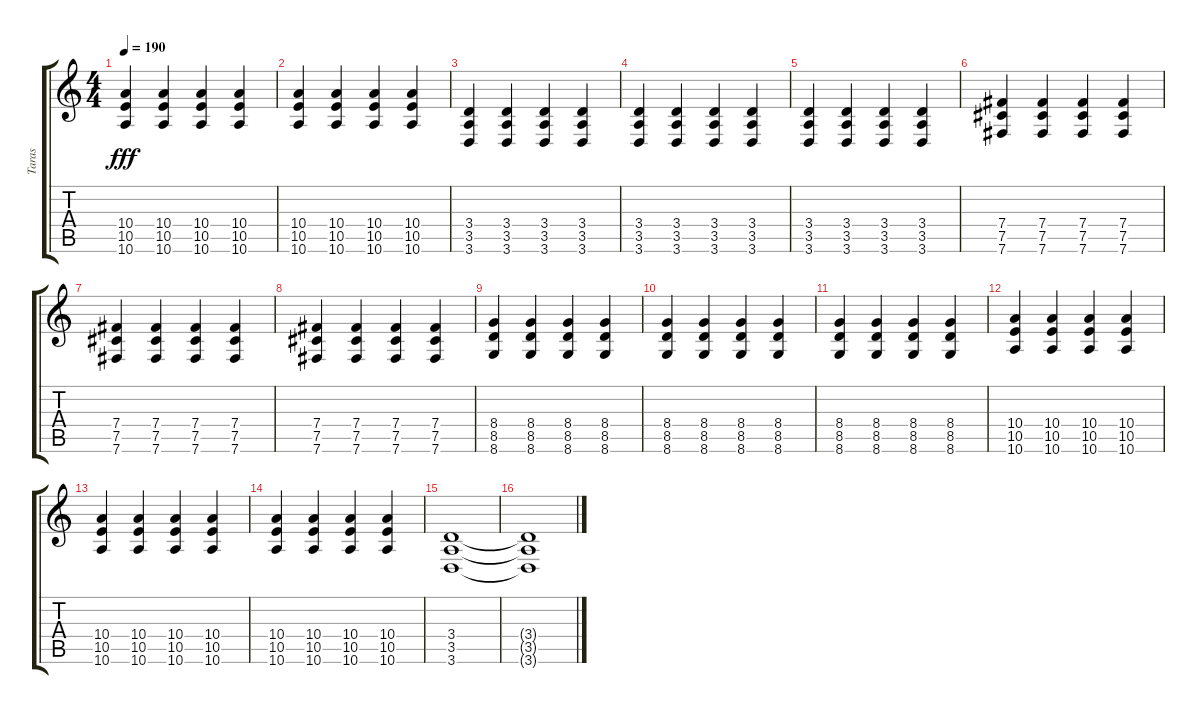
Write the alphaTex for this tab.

\track ("Taras" "Taras") {instrument distortionguitar}
\staff {score tabs}
\tuning (Db4 Ab3 E3 B2 Gb2 B1) {hide}
\ts (4 4)
\tempo 190
\clef g2
\ks c
(10.4 10.5 10.6).4{dy fff} (10.4 10.5 10.6).4 (10.4 10.5 10.6).4 (10.4 10.5 10.6).4 |
(10.4 10.5 10.6).4 (10.4 10.5 10.6).4 (10.4 10.5 10.6).4 (10.4 10.5 10.6).4 |
(3.4 3.5 3.6).4 (3.4 3.5 3.6).4 (3.4 3.5 3.6).4 (3.4 3.5 3.6).4 |
(3.4 3.5 3.6).4 (3.4 3.5 3.6).4 (3.4 3.5 3.6).4 (3.4 3.5 3.6).4 |
(3.4 3.5 3.6).4 (3.4 3.5 3.6).4 (3.4 3.5 3.6).4 (3.4 3.5 3.6).4 |
(7.4 7.5 7.6).4 (7.4 7.5 7.6).4 (7.4 7.5 7.6).4 (7.4 7.5 7.6).4 |
(7.4 7.5 7.6).4 (7.4 7.5 7.6).4 (7.4 7.5 7.6).4 (7.4 7.5 7.6).4 |
(7.4 7.5 7.6).4 (7.4 7.5 7.6).4 (7.4 7.5 7.6).4 (7.4 7.5 7.6).4 |
(8.4 8.5 8.6).4 (8.4 8.5 8.6).4 (8.4 8.5 8.6).4 (8.4 8.5 8.6).4 |
(8.4 8.5 8.6).4 (8.4 8.5 8.6).4 (8.4 8.5 8.6).4 (8.4 8.5 8.6).4 |
(8.4 8.5 8.6).4 (8.4 8.5 8.6).4 (8.4 8.5 8.6).4 (8.4 8.5 8.6).4 |
(10.4 10.5 10.6).4 (10.4 10.5 10.6).4 (10.4 10.5 10.6).4 (10.4 10.5 10.6).4 |
(10.4 10.5 10.6).4 (10.4 10.5 10.6).4 (10.4 10.5 10.6).4 (10.4 10.5 10.6).4 |
(10.4 10.5 10.6).4 (10.4 10.5 10.6).4 (10.4 10.5 10.6).4 (10.4 10.5 10.6).4 |
(3.4 3.5 3.6).1 |
(3.4{t} 3.5{t} 3.6{t}).1
